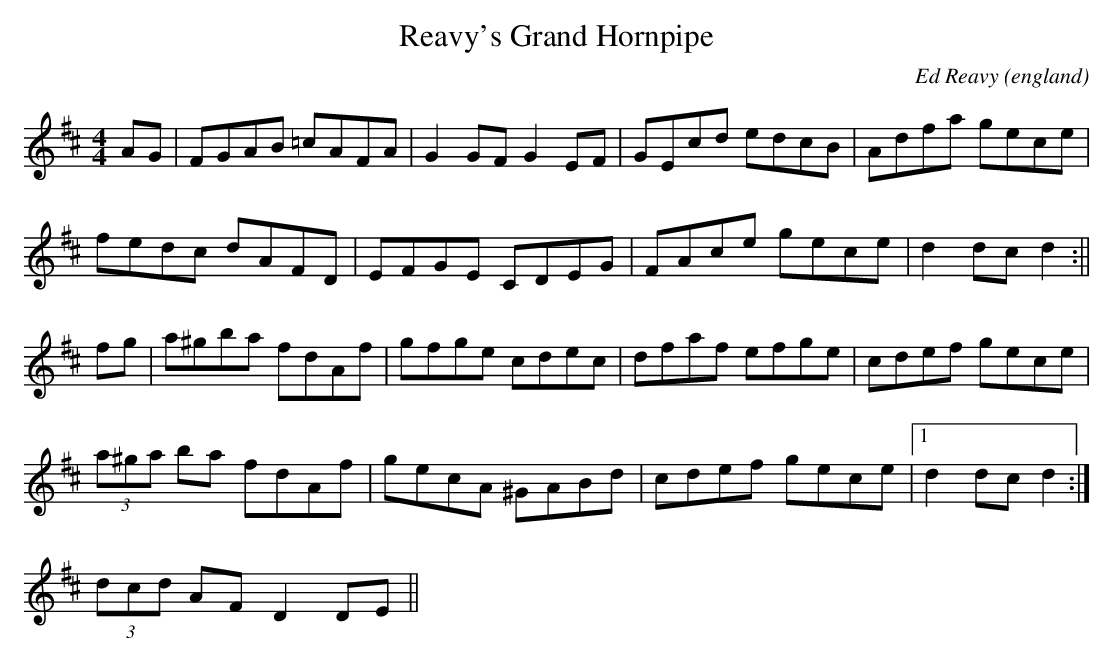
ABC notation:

X:1
T:Reavy's Grand Hornpipe
O:england
C:Ed Reavy
M:4/4
L:1/8
K:D
AG|FGAB =cAFA|G2 GF G2 EF|GEcd edcB|Adfa gece|
fedc dAFD|EFGE CDEG|FAce gece|d2 dc d2:||
fg|a^gba fdAf|gfge cdec|dfaf efge|cdef gece|
(3a^ga ba fdAf|gecA ^GABd|cdef gece|1d2 dc d2:|
2(3dcd AF D2 DE||
